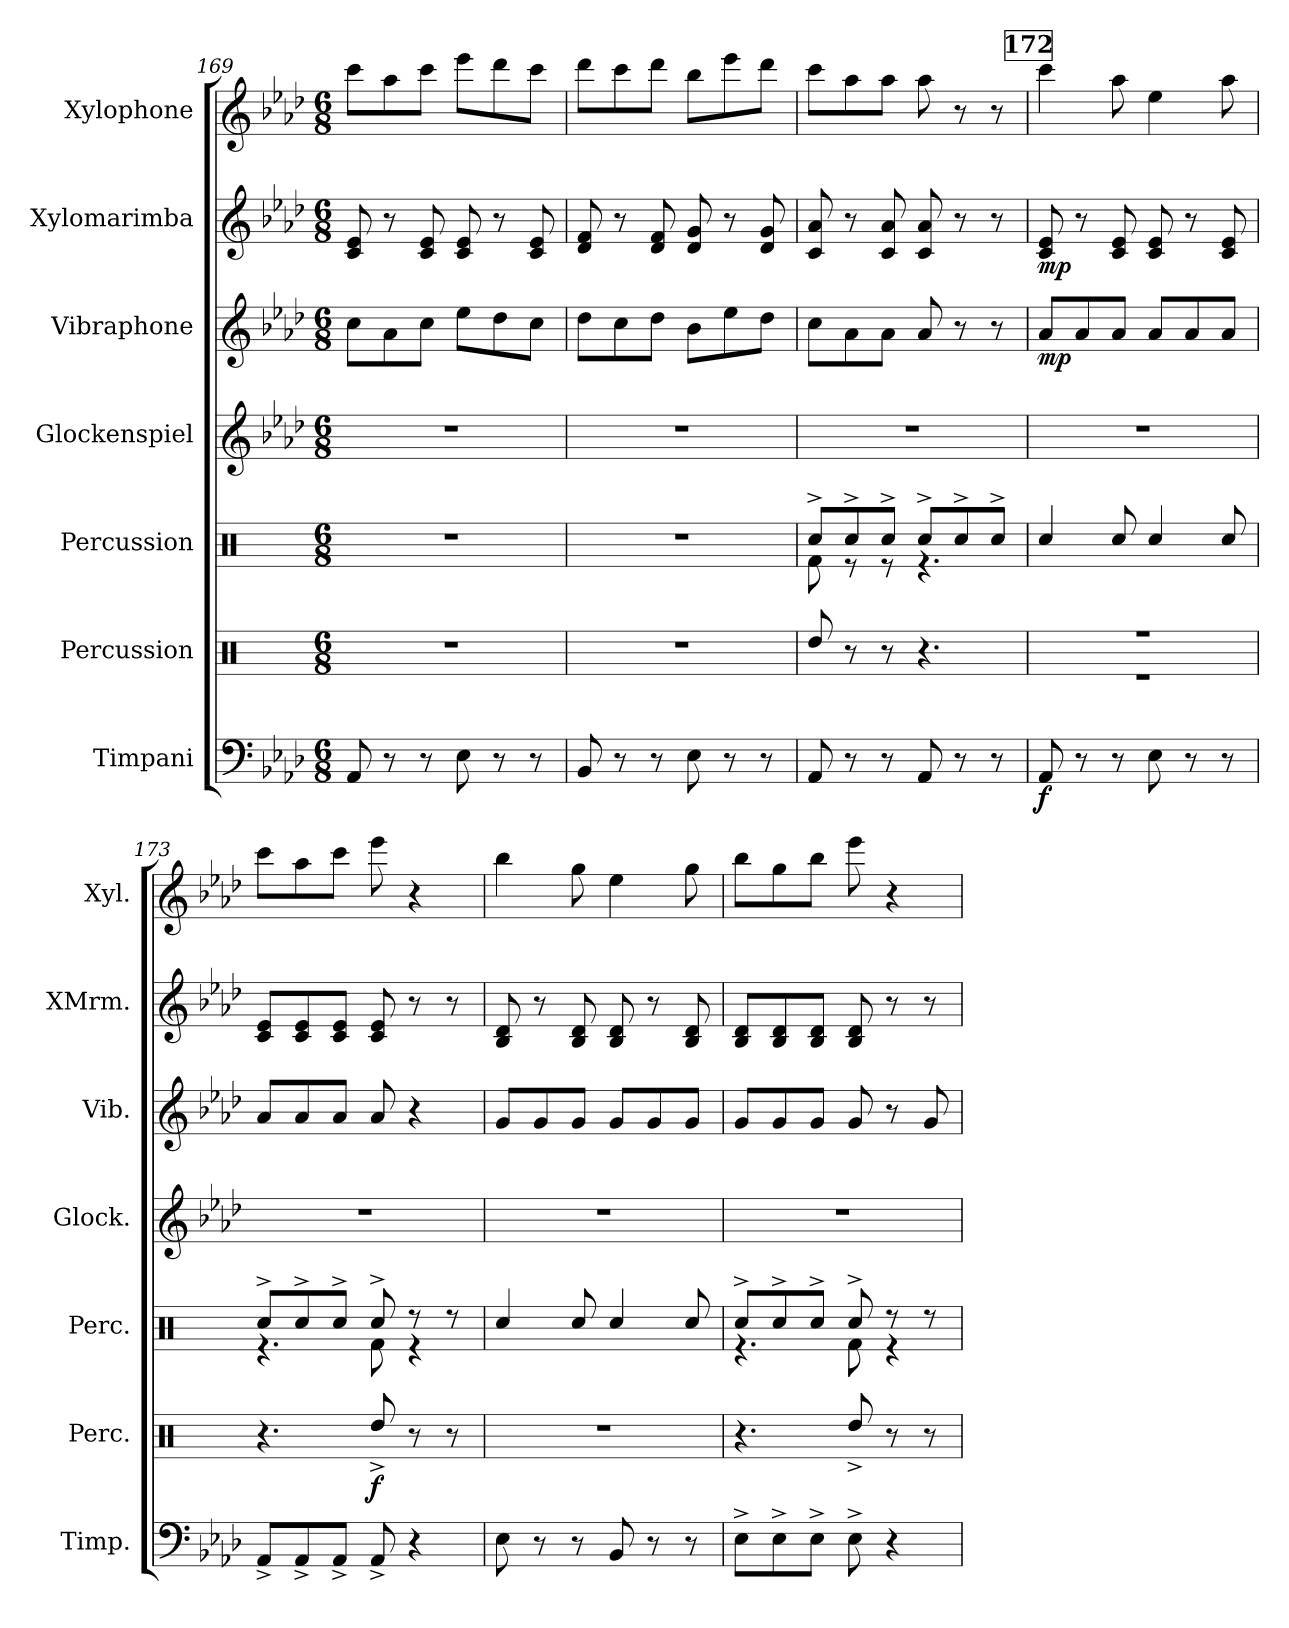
**kern	**dynam	**kern	**dynam	**kern	**kern	**kern	**dynam	**kern	**dynam	**kern
*part7	*part7	*part6	*part6	*part5	*part4	*part3	*part3	*part2	*part2	*part1
*staff7	*staff7	*staff6	*staff6	*staff5	*staff4	*staff3	*staff3	*staff2	*staff2	*staff1
*I"Timpani	*	*I"Percussion	*	*I"Percussion	*I"Glockenspiel	*I"Vibraphone	*	*I"Xylomarimba	*	*I"Xylophone
*I'Timp.	*	*I'Perc.	*	*I'Perc.	*I'Glock.	*I'Vib.	*	*I'XMrm.	*	*I'Xyl.
!!LO:LB:g=z
*clefF4	*	*clefX	*	*clefX	*clefG2	*clefG2	*	*clefG2	*	*clefG2
*	*	*	*	*	*ITrd-14c-24	*	*	*	*	*ITrd-7c-12
*k[b-e-a-d-]	*	*k[]	*	*k[]	*k[b-e-a-d-]	*k[b-e-a-d-]	*	*k[b-e-a-d-]	*	*k[b-e-a-d-]
*M6/8	*	*M6/8	*	*M6/8	*M6/8	*M6/8	*	*M6/8	*	*M6/8
=169	=169	=169	=169	=169	=169	=169	=169	=169	=169	=169
8AA-/	.	2.r	.	2.r	2.r	8cc\L	.	8c/ 8e-/	.	8cccc\L
8r	.	.	.	.	.	8a-\	.	8r	.	8aaa-\
8r	.	.	.	.	.	8cc\J	.	8c/ 8e-/	.	8cccc\J
8E-\	.	.	.	.	.	8ee-\L	.	8c/ 8e-/	.	8eeee-\L
8r	.	.	.	.	.	8dd-\	.	8r	.	8dddd-\
8r	.	.	.	.	.	8cc\J	.	8c/ 8e-/	.	8cccc\J
=170	=170	=170	=170	=170	=170	=170	=170	=170	=170	=170
8BB-/	.	2.r	.	2.r	2.r	8dd-\L	.	8d-/ 8f/	.	8dddd-\L
8r	.	.	.	.	.	8cc\	.	8r	.	8cccc\
8r	.	.	.	.	.	8dd-\J	.	8d-/ 8f/	.	8dddd-\J
8E-\	.	.	.	.	.	8b-\L	.	8d-/ 8g/	.	8bbb-\L
8r	.	.	.	.	.	8ee-\	.	8r	.	8eeee-\
8r	.	.	.	.	.	8dd-\J	.	8d-/ 8g/	.	8dddd-\J
=171	=171	=171	=171	=171	=171	=171	=171	=171	=171	=171
*	*	*	*	*^	*	*	*	*	*	*
8AA-/	.	8Rdd/	.	8Rcc^/L	8Rf\	2.r	8cc\L	.	8c/ 8a-/	.	8cccc\L
8r	.	8r	.	8Rcc^/	8r	.	8a-\	.	8r	.	8aaa-\
8r	.	8r	.	8Rcc^/J	8r	.	8a-\J	.	8c/ 8a-/	.	8aaa-\J
8AA-/	.	4.r	.	8Rcc^/L	4.r	.	8a-/	.	8c/ 8a-/	.	8aaa-\
8r	.	.	.	8Rcc^/	.	.	8r	.	8r	.	8r
8r	.	.	.	8Rcc^/J	.	.	8r	.	8r	.	8r
*	*	*	*	*v	*v	*	*	*	*	*	*
!!LO:REH:place=s1:a:B:fs=14:t=172
=172	=172	=172	=172	=172	=172	=172	=172	=172	=172	=172
*	*	*^	*	*	*	*	*	*	*	*
!	!LO:DY:b	!	!	!	!	!	!	!LO:DY:b	!	!LO:DY:b	!
8AA-/	f	2.r	2.r	.	4Rcc/	2.r	8a-/L	mp	8c/ 8e-/	mp	4cccc\
8r	.	.	.	.	.	.	8a-/	.	8r	.	.
8r	.	.	.	.	8Rcc/	.	8a-/J	.	8c/ 8e-/	.	8aaa-\
8E-\	.	.	.	.	4Rcc/	.	8a-/L	.	8c/ 8e-/	.	4eee-\
8r	.	.	.	.	.	.	8a-/	.	8r	.	.
8r	.	.	.	.	8Rcc/	.	8a-/J	.	8c/ 8e-/	.	8aaa-\
*	*	*v	*v	*	*	*	*	*	*	*	*
!!LO:PB:g=z
=173	=173	=173	=173	=173	=173	=173	=173	=173	=173	=173
*	*	*	*	*^	*	*	*	*	*	*
8AA-^/L	.	4.r	.	8Rcc^/L	4.r	2.r	8a-/L	.	8c/ 8e-/L	.	8cccc\L
8AA-^/	.	.	.	8Rcc^/	.	.	8a-/	.	8c/ 8e-/	.	8aaa-\
8AA-^/J	.	.	.	8Rcc^/J	.	.	8a-/J	.	8c/ 8e-/J	.	8cccc\J
!	!	!	!LO:DY:b	!	!	!	!	!	!	!	!
8AA-^/	.	8Rdd^/	f	8Rcc^/	8Rf\	.	8a-/	.	8c/ 8e-/	.	8eeee-\
4r	.	8r	.	8r	4r	.	4r	.	8r	.	4r
.	.	8r	.	8r	.	.	.	.	8r	.	.
*	*	*	*	*v	*v	*	*	*	*	*	*
=174	=174	=174	=174	=174	=174	=174	=174	=174	=174	=174
8E-\	.	2.r	.	4Rcc/	2.r	8g/L	.	8B-/ 8d-/	.	4bbb-\
8r	.	.	.	.	.	8g/	.	8r	.	.
8r	.	.	.	8Rcc/	.	8g/J	.	8B-/ 8d-/	.	8ggg\
8BB-/	.	.	.	4Rcc/	.	8g/L	.	8B-/ 8d-/	.	4eee-\
8r	.	.	.	.	.	8g/	.	8r	.	.
8r	.	.	.	8Rcc/	.	8g/J	.	8B-/ 8d-/	.	8ggg\
=175	=175	=175	=175	=175	=175	=175	=175	=175	=175	=175
*	*	*	*	*^	*	*	*	*	*	*
8E-^\L	.	4.r	.	8Rcc^/L	4.r	2.r	8g/L	.	8B-/ 8d-/L	.	8bbb-\L
8E-^\	.	.	.	8Rcc^/	.	.	8g/	.	8B-/ 8d-/	.	8ggg\
8E-^\J	.	.	.	8Rcc^/J	.	.	8g/J	.	8B-/ 8d-/J	.	8bbb-\J
8E-^\	.	8Rdd^/	.	8Rcc^/	8Rf\	.	8g/	.	8B-/ 8d-/	.	8eeee-\
4r	.	8r	.	8r	4r	.	8r	.	8r	.	4r
.	.	8r	.	8r	.	.	8g/	.	8r	.	.
*	*	*	*	*v	*v	*	*	*	*	*	*
=	=	=	=	=	=	=	=	=	=	=
*-	*-	*-	*-	*-	*-	*-	*-	*-	*-	*-
